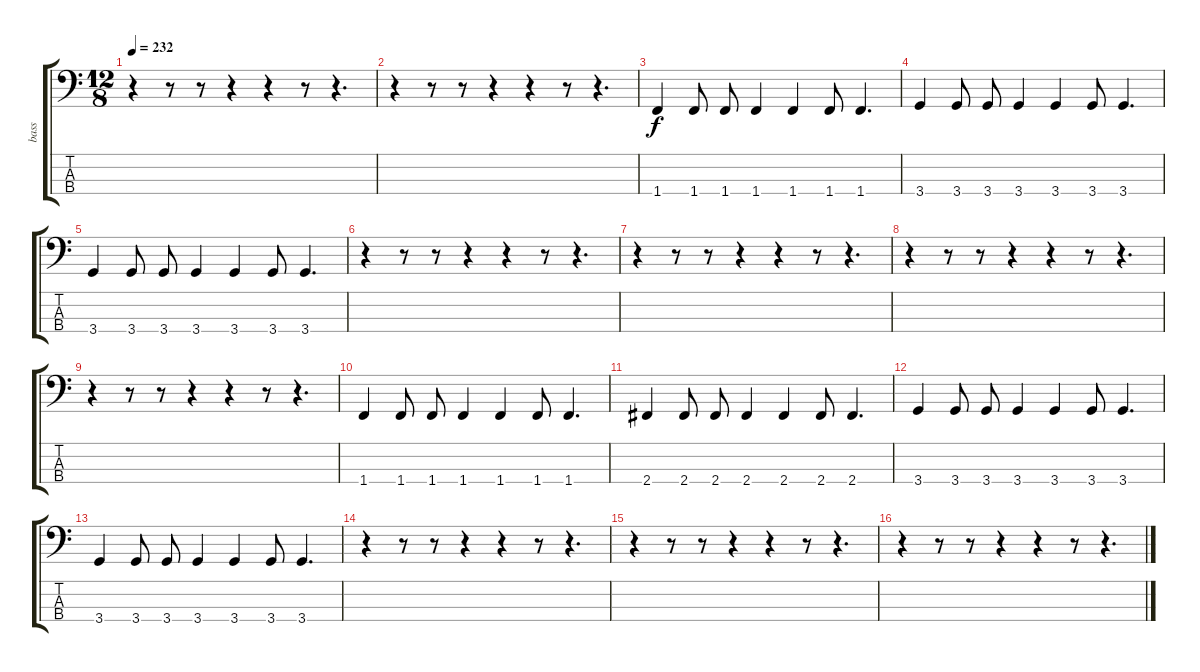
\track ("bass" "bass") {instrument electricbassfinger}
\staff {score tabs}
\tuning (G2 D2 A1 E1) {hide}
\ts (12 8)
\tempo 232
\clef f4
\ks c
r.4{dy f} r.8 r.8 r.4 r.4 r.8 r.4{d} |
r.4 r.8 r.8 r.4 r.4 r.8 r.4{d} |
1.4.4 1.4.8 1.4.8 1.4.4 1.4.4 1.4.8 1.4.4{d} |
3.4.4 3.4.8 3.4.8 3.4.4 3.4.4 3.4.8 3.4.4{d} |
3.4.4 3.4.8 3.4.8 3.4.4 3.4.4 3.4.8 3.4.4{d} |
r.4 r.8 r.8 r.4 r.4 r.8 r.4{d} |
r.4 r.8 r.8 r.4 r.4 r.8 r.4{d} |
r.4 r.8 r.8 r.4 r.4 r.8 r.4{d} |
r.4 r.8 r.8 r.4 r.4 r.8 r.4{d} |
1.4.4 1.4.8 1.4.8 1.4.4 1.4.4 1.4.8 1.4.4{d} |
2.4.4 2.4.8 2.4.8 2.4.4 2.4.4 2.4.8 2.4.4{d} |
3.4.4 3.4.8 3.4.8 3.4.4 3.4.4 3.4.8 3.4.4{d} |
3.4.4 3.4.8 3.4.8 3.4.4 3.4.4 3.4.8 3.4.4{d} |
r.4 r.8 r.8 r.4 r.4 r.8 r.4{d} |
r.4 r.8 r.8 r.4 r.4 r.8 r.4{d} |
r.4 r.8 r.8 r.4 r.4 r.8 r.4{d}
